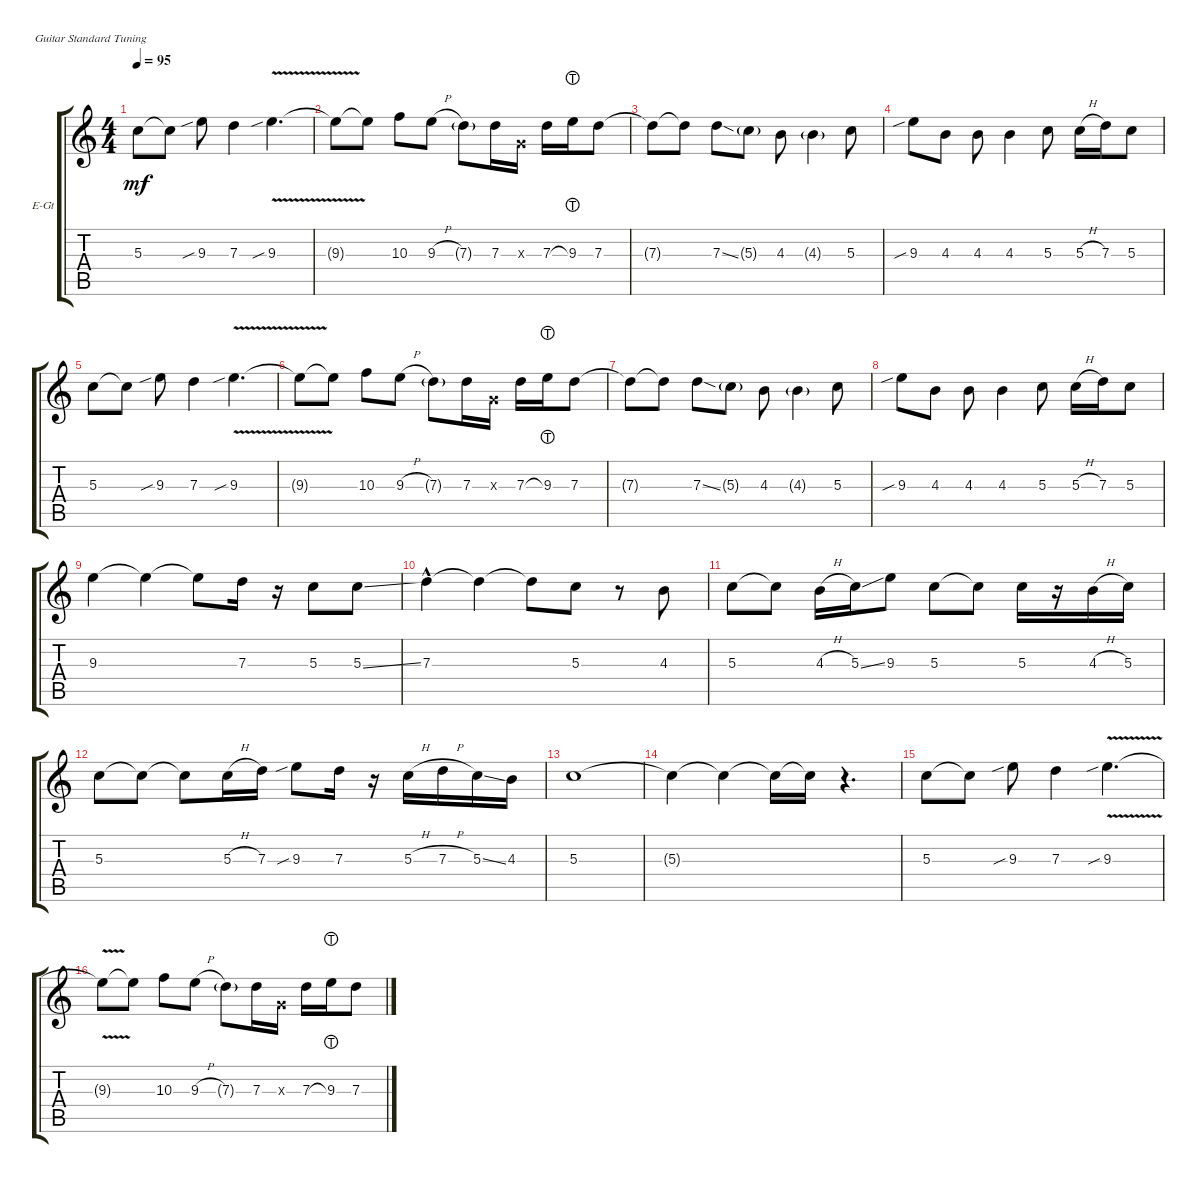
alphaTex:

\defaultSystemsLayout 4
\bracketExtendMode groupsimilarinstruments
\firstSystemTrackNameOrientation horizontal
\otherSystemsTrackNameOrientation horizontal
\track ("Lead Guitar" "E-Gt") {instrument distortionguitar}
\staff {score tabs}
\tuning (E4 B3 G3 D3 A2 E2)
\ts (4 4)
\tempo 95
\clef g2
\scale
0.487395
\ks c
5.3.8{dy mf instrument distortionguitar} 5.3{t}.8 9.3{sib}.8 7.3.4 9.3{v sib}.4{d} |
\scale
0.256303 9.3{t}.8 9.3{t}.8 10.3.8 9.3{h}.8 7.3{g}.8 7.3.16 0.3{x}.16 7.3.16 9.3{lht}.16 7.3.8 |
\scale
0.256303 7.3{t}.8 7.3{t}.8 7.3{ss}.8 5.3{g}.8 4.3.8 4.3{g}.4 5.3.8 |
\scale
0.333333 9.3{sib}.8 4.3.8 4.3.8 4.3.4 5.3.8 5.3{h}.16 7.3.16 5.3.8 |
\scale
0.333333 5.3.8 5.3{t}.8 9.3{sib}.8 7.3.4 9.3{v sib}.4{d} |
\scale
0.333333 9.3{t}.8 9.3{t}.8 10.3.8 9.3{h}.8 7.3{g}.8 7.3.16 0.3{x}.16 7.3.16 9.3{lht}.16 7.3.8 |
\scale
0.333333 7.3{t}.8 7.3{t}.8 7.3{ss}.8 5.3{g}.8 4.3.8 4.3{g}.4 5.3.8 |
\scale
0.333333 9.3{sib}.8 4.3.8 4.3.8 4.3.4 5.3.8 5.3{h}.16 7.3.16 5.3.8 |
\scale
0.333333 9.3.4 9.3{t}.4 9.3{t}.8 7.3.16 r.16 5.3.8 5.3{ss}.8 |
7.3{hac}.4 7.3{t}.4 7.3{t}.8 5.3.8 r.8 4.3.8 |
5.3.8 5.3{t}.8 4.3{h}.16 5.3{ss}.16 9.3.8 5.3.8 5.3{t}.8 5.3.16 r.16 4.3{h}.16 5.3.16 |
5.3.8 5.3{t}.8 5.3{t}.8 5.3{h}.16 7.3.16 9.3{sib}.8 7.3.16 r.16 5.3{h}.16 7.3{h}.16 5.3{ss}.16 4.3.16 |
5.3.1 |
5.3{t}.4 5.3{t}.4 5.3{t}.16 5.3{t}.16 r.4{d} |
5.3.8 5.3{t}.8 9.3{sib}.8 7.3.4 9.3{v sib}.4{d} |
9.3{t}.8 9.3{t}.8 10.3.8 9.3{h}.8 7.3{g}.8 7.3.16 0.3{x}.16 7.3.16 9.3{lht}.16 7.3.8
